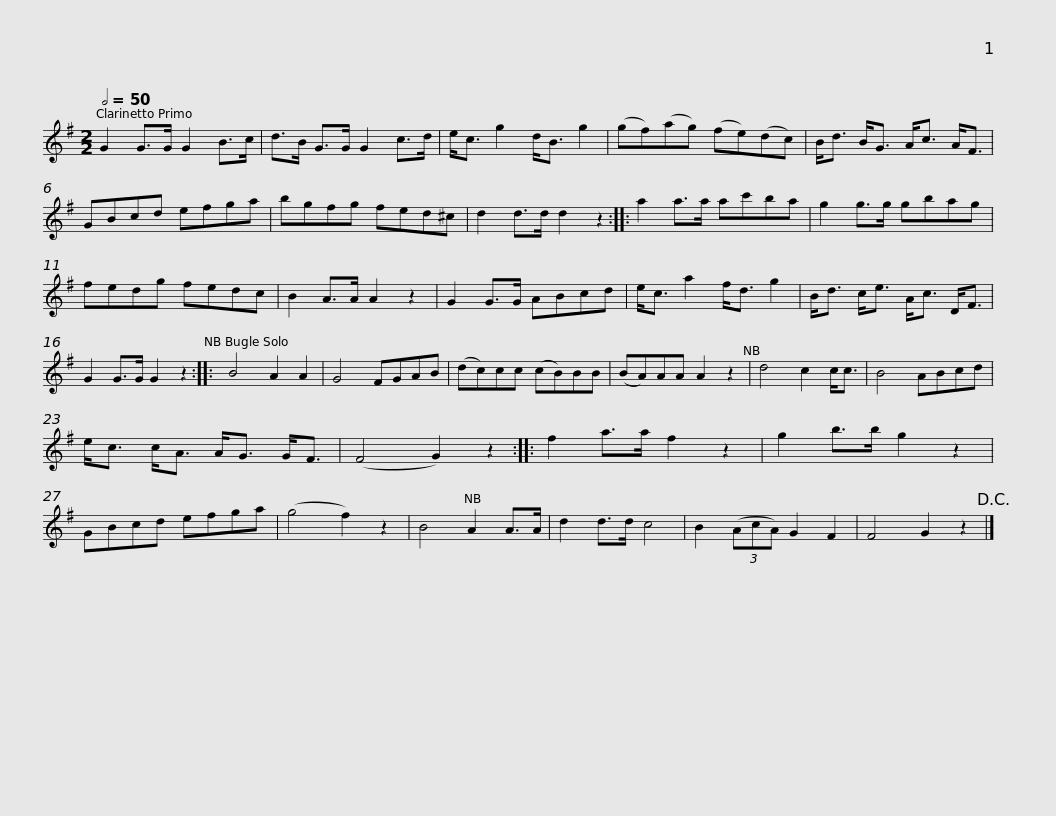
X:1
L:1/8
Q:1/2=50
M:2/2
I:linebreak $
K:G
V:1 treble
V:1
 G2 G>G G2 B>c | d>B G>G G2 c>d | e<c g2 d<B g2 | (gf)(ag) (fe)(dc) | B<d B<G A<c A<F |$ %5
 GBcd efga | bgfg fed^c | d2 d>d d2 z2 :: a2 a>a ac'ba | g2 g>g gbag |$ %10
 fedg fedc | B2 A>A A2 z2 | G2 G>G ABcd | e<c a2 f<d g2 | B<d c<e A<c D<F | %15
 G2 G>G G2 z2 ::$ B4 A2 A2 | G4 FGAB | (dc)cc (cB)BB | (BA)AA A2 z2 | %20
 d4 c2 c<c | B4 ABcd | e<c c<A A<G G<F |$ (F4 G2) z2 :: f2 a>a f2 z2 | %25
 g2 b>b g2 z2 | GBcd efga | (g4 f2) z2 | B4 A2 A>A | d2 d>d c4 | %30
 B2 (3(AcA) G2 F2 |$ F4 G2 z2!D.C.! |] %32
